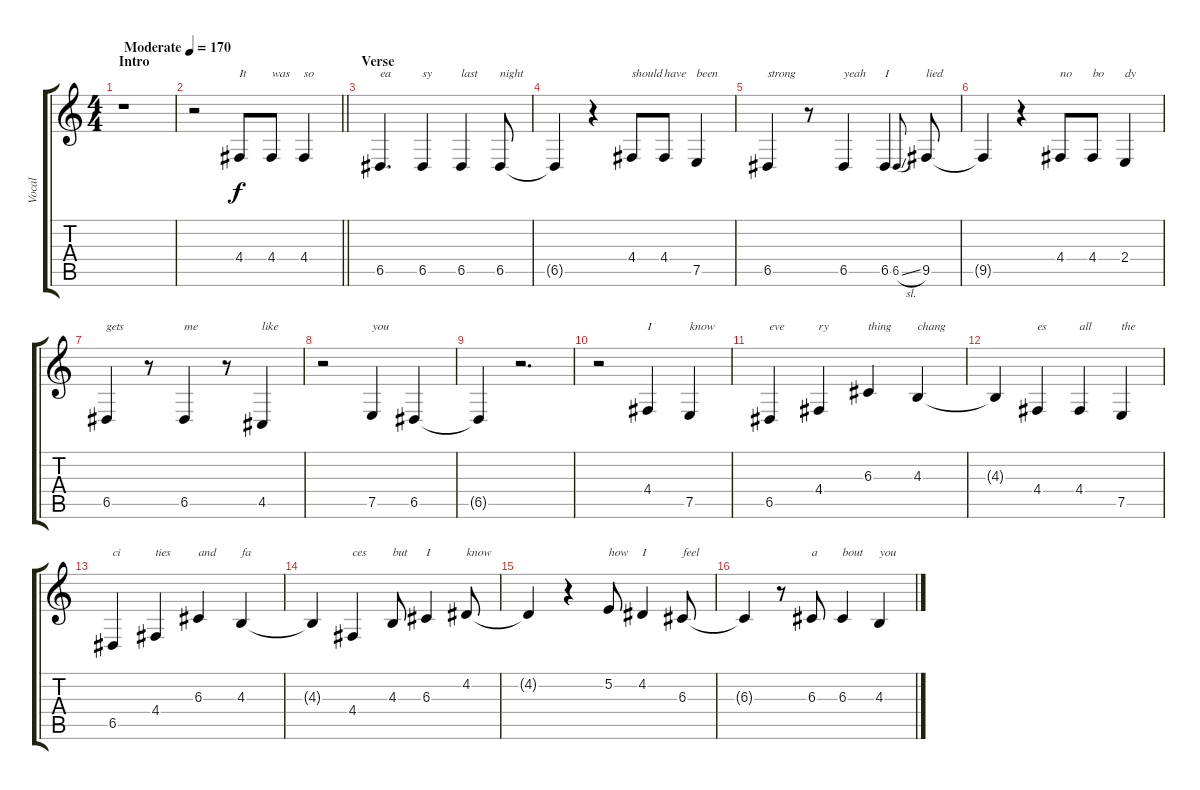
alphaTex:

\track ("Vocal" "Vocal") {instrument sitar}
\staff {score tabs}
\tuning (E4 B3 G3 D3 A2 E2) {hide}
\ts (4 4)
\section ("" "Intro")
\tempo (170 "Moderate")
\clef g2
\ks c
r.1{dy f instrument sitar} |
\barLineRight lightlight
r.2 4.4.8{txt "It"} 4.4.8{txt "was"} 4.4.4{txt "so"} |
\section ("" "Verse")
6.5.4{d txt "ea"} 6.5.4{txt "sy"} 6.5.4{txt "last"} 6.5.8{txt "night"} |
6.5{t}.4 r.4 4.4.8{txt "should"} 4.4.8{txt "have"} 7.5.4{txt "been"} |
6.5.4{txt "strong"} r.8 6.5.4{txt "yeah"} 6.5.4{txt "I"} 6.5{sl}.8{gr onbeat} 9.5.8{txt "lied"} |
9.5{t}.4 r.4 4.4.8{txt "no"} 4.4.8{txt "bo"} 2.4.4{txt "dy"} |
6.5.4{txt "gets"} r.8 6.5.4{txt "me"} r.8 4.5.4{txt "like"} |
r.2 7.5.4{txt "you"} 6.5.4 |
6.5{t}.4 r.2{d} |
r.2 4.4.4{txt "I"} 7.5.4{txt "know"} |
6.5.4{txt "eve"} 4.4.4{txt "ry"} 6.3.4{txt "thing"} 4.3.4{txt "chang"} |
4.3{t}.4 4.4.4{txt "es"} 4.4.4{txt "all"} 7.5.4{txt "the"} |
6.5.4{txt "ci"} 4.4.4{txt "ties"} 6.3.4{txt "and"} 4.3.4{txt "fa"} |
4.3{t}.4 4.4.4{txt "ces"} 4.3.8{txt "but"} 6.3.4{txt "I"} 4.2.8{txt "know"} |
4.2{t}.4 r.4 5.2.8{txt "how"} 4.2.4{txt "I"} 6.3.8{txt "feel"} |
6.3{t}.4 r.8 6.3.8{txt "a"} 6.3.4{txt "bout"} 4.3.4{txt "you"}
